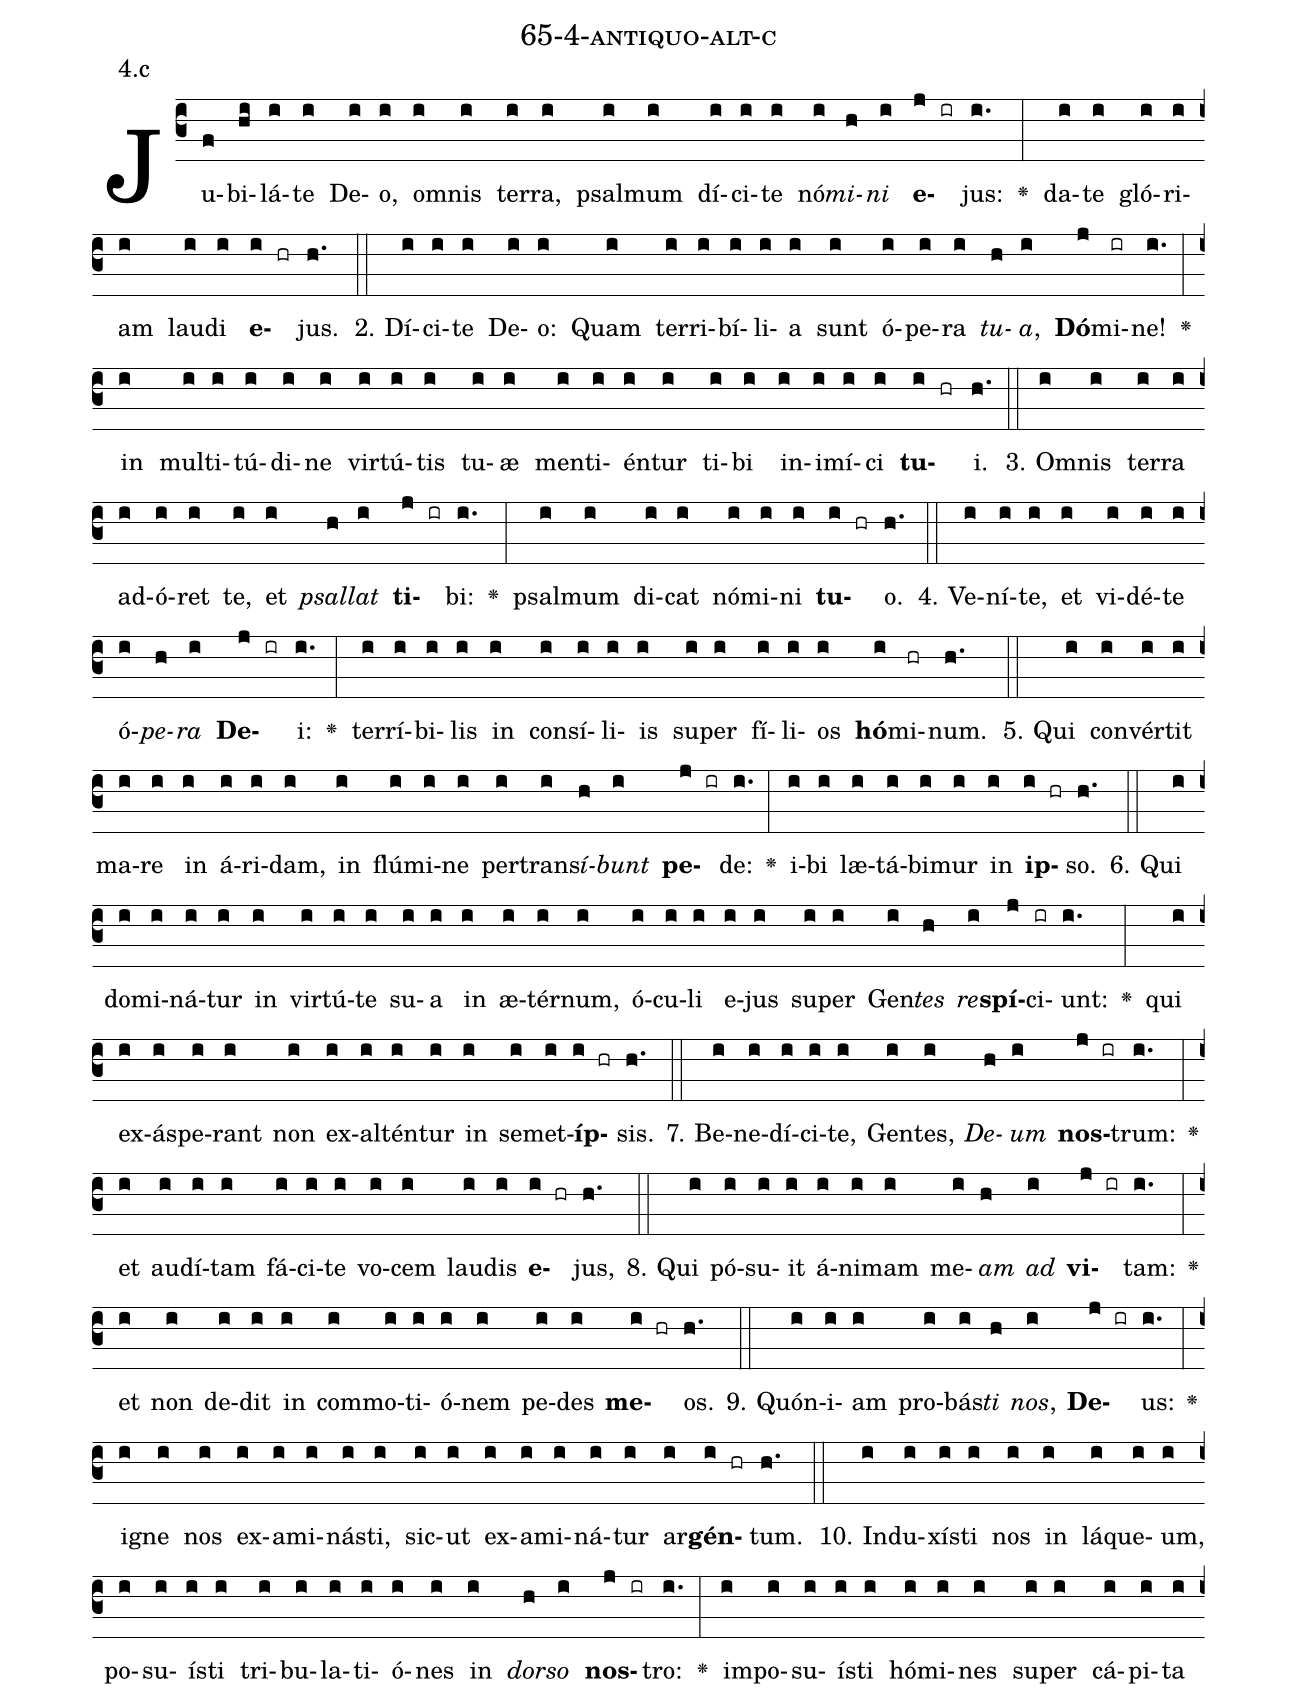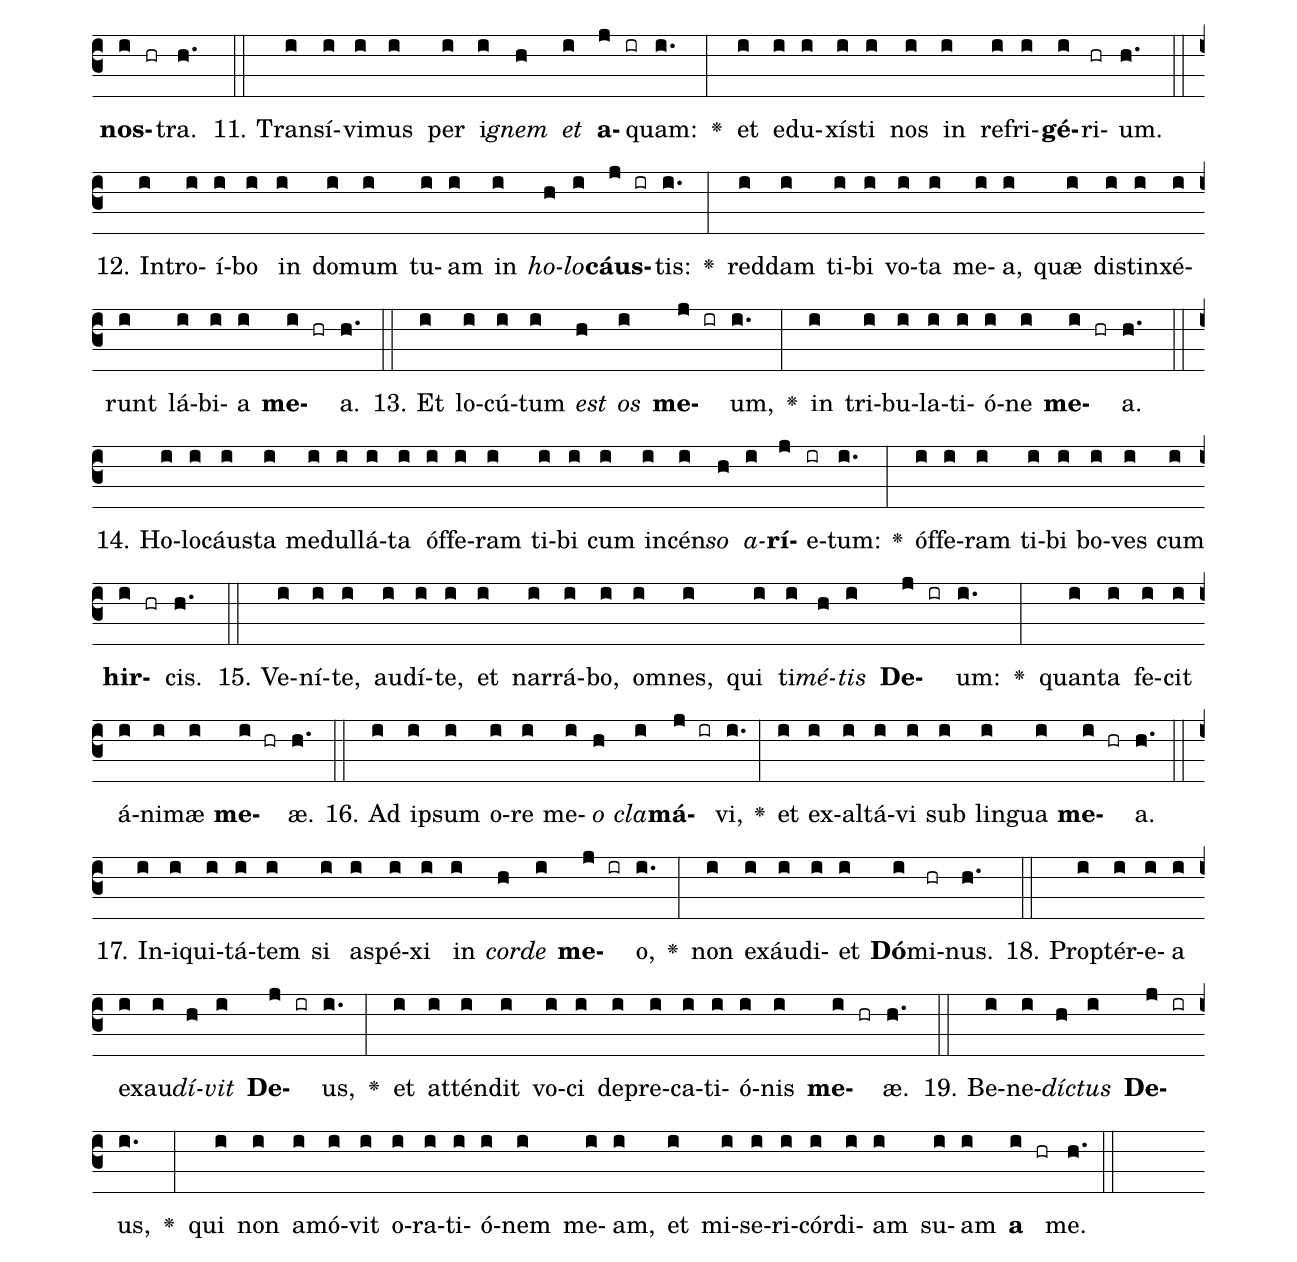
name: 65-4-antiquo-alt-c;
annotation: 4.c;
%%
(c3)Ju(f)bi(hi)lá(i)te(i) De(i)o,(i) om(i)nis(i) ter(i)ra,(i) psal(i)mum(i) dí(i)ci(i)te(i) nó(i)<i>mi</i>(h)<i>ni</i>(i) <b>e</b>(j ir)jus:(i.) <v>\greheightstar</v>(:) da(i)te(i) gló(i)ri(i)am(i) lau(i)di(i) <b>e</b>(i hr)jus.(h.) (::)
2. Dí(i)ci(i)te(i) De(i)o:(i) Quam(i) ter(i)ri(i)bí(i)li(i)a(i) sunt(i) ó(i)pe(i)ra(i) <i>tu</i>(h)<i>a</i>,(i) <b>Dó</b>(j)mi(ir)ne!(i.) <v>\greheightstar</v>(:) in(i) mul(i)ti(i)tú(i)di(i)ne(i) vir(i)tú(i)tis(i) tu(i)æ(i) men(i)ti(i)én(i)tur(i) ti(i)bi(i) in(i)i(i)mí(i)ci(i) <b>tu</b>(i hr)i.(h.) (::)
3. Om(i)nis(i) ter(i)ra(i) ad(i)ó(i)ret(i) te,(i) et(i) <i>psal</i>(h)<i>lat</i>(i) <b>ti</b>(j ir)bi:(i.) <v>\greheightstar</v>(:) psal(i)mum(i) di(i)cat(i) nó(i)mi(i)ni(i) <b>tu</b>(i hr)o.(h.) (::)
4. Ve(i)ní(i)te,(i) et(i) vi(i)dé(i)te(i) ó(i)<i>pe</i>(h)<i>ra</i>(i) <b>De</b>(j ir)i:(i.) <v>\greheightstar</v>(:) ter(i)rí(i)bi(i)lis(i) in(i) con(i)sí(i)li(i)is(i) su(i)per(i) fí(i)li(i)os(i) <b>hó</b>(i)mi(hr)num.(h.) (::)
5. Qui(i) con(i)vér(i)tit(i) ma(i)re(i) in(i) á(i)ri(i)dam,(i) in(i) flú(i)mi(i)ne(i) per(i)trans(i)<i>í</i>(h)<i>bunt</i>(i) <b>pe</b>(j ir)de:(i.) <v>\greheightstar</v>(:) i(i)bi(i) læ(i)tá(i)bi(i)mur(i) in(i) <b>ip</b>(i hr)so.(h.) (::)
6. Qui(i) do(i)mi(i)ná(i)tur(i) in(i) vir(i)tú(i)te(i) su(i)a(i) in(i) æ(i)tér(i)num,(i) ó(i)cu(i)li(i) e(i)jus(i) su(i)per(i) Gen(i)<i>tes</i>(h) <i>re</i>(i)<b>spí</b>(j)ci(ir)unt:(i.) <v>\greheightstar</v>(:) qui(i) ex(i)ás(i)pe(i)rant(i) non(i) ex(i)al(i)tén(i)tur(i) in(i) se(i)met(i)<b>íp</b>(i hr)sis.(h.) (::)
7. Be(i)ne(i)dí(i)ci(i)te,(i) Gen(i)tes,(i) <i>De</i>(h)<i>um</i>(i) <b>nos</b>(j ir)trum:(i.) <v>\greheightstar</v>(:) et(i) au(i)dí(i)tam(i) fá(i)ci(i)te(i) vo(i)cem(i) lau(i)dis(i) <b>e</b>(i hr)jus,(h.) (::)
8. Qui(i) pó(i)su(i)it(i) á(i)ni(i)mam(i) me(i)<i>am</i>(h) <i>ad</i>(i) <b>vi</b>(j ir)tam:(i.) <v>\greheightstar</v>(:) et(i) non(i) de(i)dit(i) in(i) com(i)mo(i)ti(i)ó(i)nem(i) pe(i)des(i) <b>me</b>(i hr)os.(h.) (::)
9. Quón(i)i(i)am(i) pro(i)bás(i)<i>ti</i>(h) <i>nos</i>,(i) <b>De</b>(j ir)us:(i.) <v>\greheightstar</v>(:) i(i)gne(i) nos(i) ex(i)a(i)mi(i)nás(i)ti,(i) sic(i)ut(i) ex(i)a(i)mi(i)ná(i)tur(i) ar(i)<b>gén</b>(i hr)tum.(h.) (::)
10. In(i)du(i)xís(i)ti(i) nos(i) in(i) lá(i)que(i)um,(i) po(i)su(i)ís(i)ti(i) tri(i)bu(i)la(i)ti(i)ó(i)nes(i) in(i) <i>dor</i>(h)<i>so</i>(i) <b>nos</b>(j ir)tro:(i.) <v>\greheightstar</v>(:) im(i)po(i)su(i)ís(i)ti(i) hó(i)mi(i)nes(i) su(i)per(i) cá(i)pi(i)ta(i) <b>nos</b>(i hr)tra.(h.) (::)
11. Trans(i)í(i)vi(i)mus(i) per(i) i(i)<i>gnem</i>(h) <i>et</i>(i) <b>a</b>(j ir)quam:(i.) <v>\greheightstar</v>(:) et(i) e(i)du(i)xís(i)ti(i) nos(i) in(i) re(i)fri(i)<b>gé</b>(i)ri(hr)um.(h.) (::)
12. In(i)tro(i)í(i)bo(i) in(i) do(i)mum(i) tu(i)am(i) in(i) <i>ho</i>(h)<i>lo</i>(i)<b>cáus</b>(j ir)tis:(i.) <v>\greheightstar</v>(:) red(i)dam(i) ti(i)bi(i) vo(i)ta(i) me(i)a,(i) quæ(i) di(i)stin(i)xé(i)runt(i) lá(i)bi(i)a(i) <b>me</b>(i hr)a.(h.) (::)
13. Et(i) lo(i)cú(i)tum(i) <i>est</i>(h) <i>os</i>(i) <b>me</b>(j ir)um,(i.) <v>\greheightstar</v>(:) in(i) tri(i)bu(i)la(i)ti(i)ó(i)ne(i) <b>me</b>(i hr)a.(h.) (::)
14. Ho(i)lo(i)cáus(i)ta(i) me(i)dul(i)lá(i)ta(i) óf(i)fe(i)ram(i) ti(i)bi(i) cum(i) in(i)cén(i)<i>so</i>(h) <i>a</i>(i)<b>rí</b>(j)e(ir)tum:(i.) <v>\greheightstar</v>(:) óf(i)fe(i)ram(i) ti(i)bi(i) bo(i)ves(i) cum(i) <b>hir</b>(i hr)cis.(h.) (::)
15. Ve(i)ní(i)te,(i) au(i)dí(i)te,(i) et(i) nar(i)rá(i)bo,(i) om(i)nes,(i) qui(i) ti(i)<i>mé</i>(h)<i>tis</i>(i) <b>De</b>(j ir)um:(i.) <v>\greheightstar</v>(:) quan(i)ta(i) fe(i)cit(i) á(i)ni(i)mæ(i) <b>me</b>(i hr)æ.(h.) (::)
16. Ad(i) ip(i)sum(i) o(i)re(i) me(i)<i>o</i>(h) <i>cla</i>(i)<b>má</b>(j ir)vi,(i.) <v>\greheightstar</v>(:) et(i) ex(i)al(i)tá(i)vi(i) sub(i) lin(i)gua(i) <b>me</b>(i hr)a.(h.) (::)
17. In(i)i(i)qui(i)tá(i)tem(i) si(i) a(i)spé(i)xi(i) in(i) <i>cor</i>(h)<i>de</i>(i) <b>me</b>(j ir)o,(i.) <v>\greheightstar</v>(:) non(i) ex(i)áu(i)di(i)et(i) <b>Dó</b>(i)mi(hr)nus.(h.) (::)
18. Prop(i)tér(i)e(i)a(i) ex(i)au(i)<i>dí</i>(h)<i>vit</i>(i) <b>De</b>(j ir)us,(i.) <v>\greheightstar</v>(:) et(i) at(i)tén(i)dit(i) vo(i)ci(i) de(i)pre(i)ca(i)ti(i)ó(i)nis(i) <b>me</b>(i hr)æ.(h.) (::)
19. Be(i)ne(i)<i>díc</i>(h)<i>tus</i>(i) <b>De</b>(j ir)us,(i.) <v>\greheightstar</v>(:) qui(i) non(i) a(i)mó(i)vit(i) o(i)ra(i)ti(i)ó(i)nem(i) me(i)am,(i) et(i) mi(i)se(i)ri(i)cór(i)di(i)am(i) su(i)am(i) <b>a</b>(i hr) me.(h.) (::)
